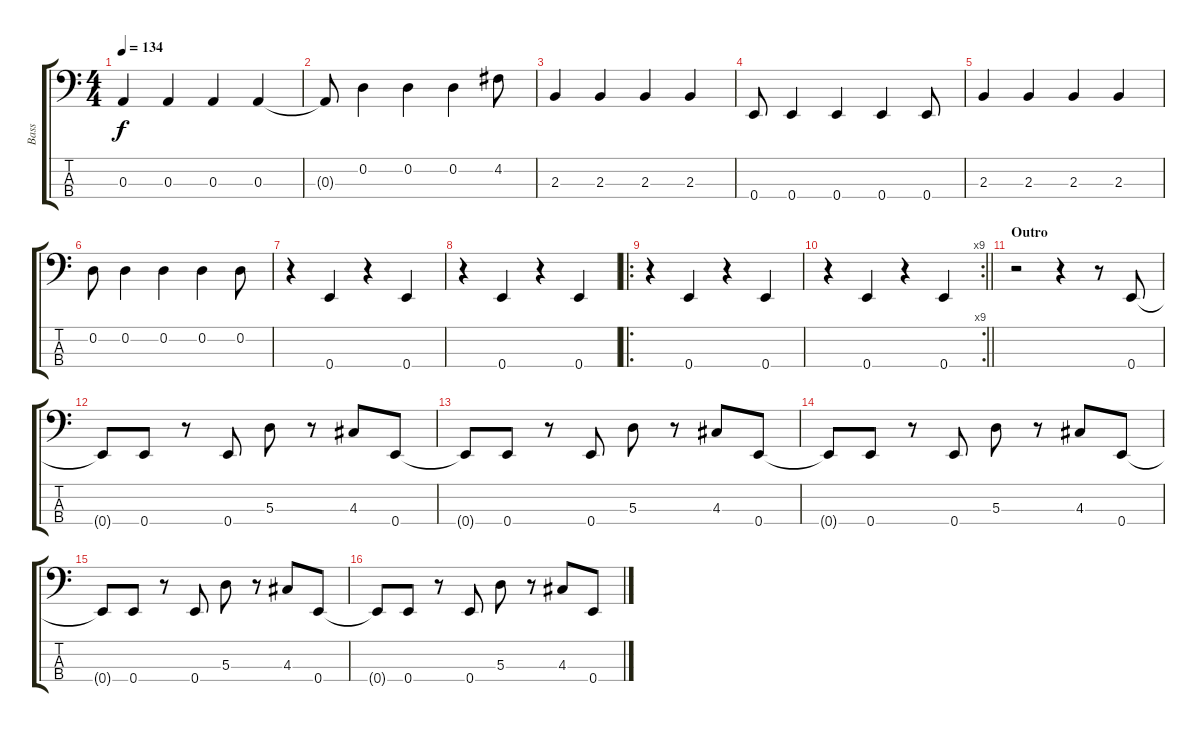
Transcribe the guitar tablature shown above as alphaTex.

\track ("Bass" "Bass") {instrument electricbassfinger}
\staff {score tabs}
\tuning (G2 D2 A1 E1) {hide}
\ts (4 4)
\tempo 134
\clef f4
\ks c
0.3.4{dy f} 0.3.4 0.3.4 0.3.4 |
0.3{t}.8 0.2.4 0.2.4 0.2.4 4.2.8 |
2.3.4 2.3.4 2.3.4 2.3.4 |
0.4.8 0.4.4 0.4.4 0.4.4 0.4.8 |
2.3.4 2.3.4 2.3.4 2.3.4 |
0.2.8 0.2.4 0.2.4 0.2.4 0.2.8 |
r.4 0.4.4 r.4 0.4.4 |
r.4 0.4.4 r.4 0.4.4 |
\ro
r.4 0.4.4 r.4 0.4.4 |
\rc 9
\barLineRight lightlight
r.4 0.4.4 r.4 0.4.4 |
\section ("" "Outro")
r.2 r.4 r.8 0.4.8 |
0.4{t}.8 0.4.8 r.8 0.4.8 5.3.8 r.8 4.3.8 0.4.8 |
0.4{t}.8 0.4.8 r.8 0.4.8 5.3.8 r.8 4.3.8 0.4.8 |
0.4{t}.8 0.4.8 r.8 0.4.8 5.3.8 r.8 4.3.8 0.4.8 |
0.4{t}.8 0.4.8 r.8 0.4.8 5.3.8 r.8 4.3.8 0.4.8 |
0.4{t}.8 0.4.8 r.8 0.4.8 5.3.8 r.8 4.3.8 0.4.8
